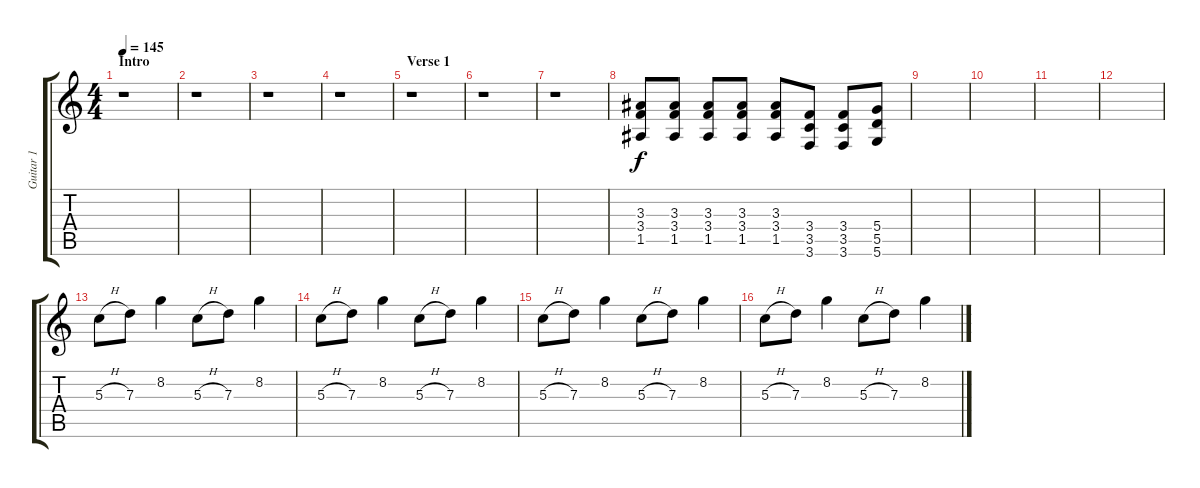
\track ("Guitar 1" "Guitar 1") {instrument overdrivenguitar}
\staff {score tabs}
\tuning (E4 B3 G3 D3 A2 D2) {hide}
\ts (4 4)
\section ("" "Intro")
\tempo 145
\clef g2
\ks c
r.1{dy f instrument overdrivenguitar} |
r.1 |
r.1 |
r.1 |
\section ("" "Verse 1")
r.1 |
r.1 |
r.1 |
(3.3 3.4 1.5).8 (3.3 3.4 1.5).8 (3.3 3.4 1.5).8 (3.3 3.4 1.5).8 (3.3 3.4 1.5).8 (3.4 3.5 3.6).8 (3.4 3.5 3.6).8 (5.4 5.5 5.6).8 |
|
|
|
|
5.3{h}.8 7.3.8 8.2.4 5.3{h}.8 7.3.8 8.2.4 |
5.3{h}.8 7.3.8 8.2.4 5.3{h}.8 7.3.8 8.2.4 |
5.3{h}.8 7.3.8 8.2.4 5.3{h}.8 7.3.8 8.2.4 |
5.3{h}.8 7.3.8 8.2.4 5.3{h}.8 7.3.8 8.2.4
